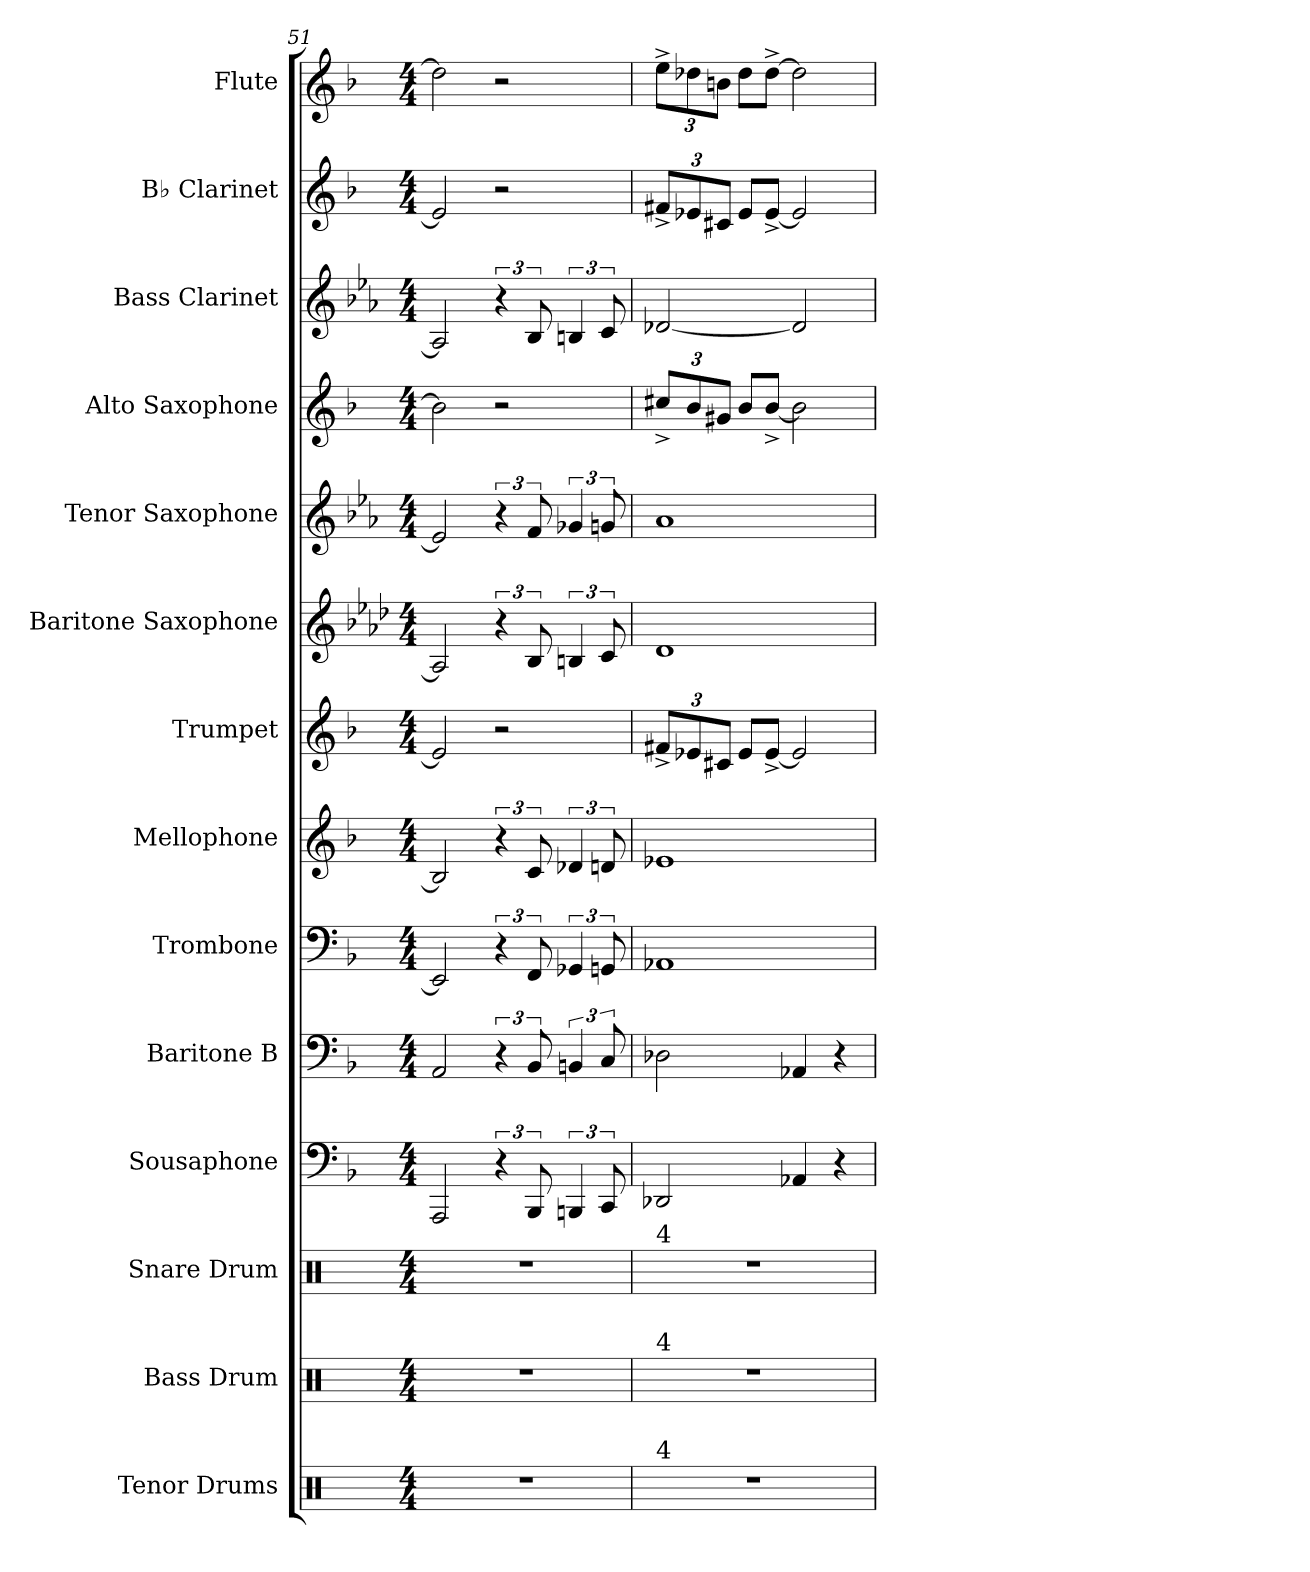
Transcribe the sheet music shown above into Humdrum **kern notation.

**kern	**kern	**kern	**kern	**kern	**kern	**kern	**kern	**kern	**kern	**kern	**kern	**kern	**kern
*part14	*part13	*part12	*part11	*part10	*part9	*part8	*part7	*part6	*part5	*part4	*part3	*part2	*part1
*staff14	*staff13	*staff12	*staff11	*staff10	*staff9	*staff8	*staff7	*staff6	*staff5	*staff4	*staff3	*staff2	*staff1
*I"Tenor Drums	*I"Bass Drum	*I"Snare Drum	*I"Sousaphone	*I"Baritone B	*I"Trombone	*I"Mellophone	*I"Trumpet	*I"Baritone Saxophone	*I"Tenor Saxophone	*I"Alto Saxophone	*I"Bass Clarinet	*I"B♭ Clarinet	*I"Flute
*I'TD	*I'B. Dr.	*I'SD	*I'Sou	*I'Bar B	*I'Tbn	*I'Mel	*I'Tpt	*I'B Sax	*I'T Sax	*I'A Sax	*I'B Cl	*I'Cl	*I'F
*clefX	*clefX	*clefX	*clefF4	*clefF4	*clefF4	*clefG2	*clefG2	*clefG2	*clefG2	*clefG2	*clefG2	*clefG2	*clefG2
*	*	*	*	*	*	*ITrd4c7	*ITrd1c2	*ITrd12c21	*ITrd8c14	*ITrd5c9	*ITrd8c14	*ITrd1c2	*
*k[]	*k[]	*k[]	*k[b-]	*k[b-]	*k[b-]	*k[b-e-]	*k[b-e-a-]	*k[b-e-a-d-]	*k[b-e-a-]	*k[b-e-a-d-]	*k[b-e-a-]	*k[b-e-a-]	*k[b-]
*M4/4	*M4/4	*M4/4	*M4/4	*M4/4	*M4/4	*M4/4	*M4/4	*M4/4	*M4/4	*M4/4	*M4/4	*M4/4	*M4/4
=51	=51	=51	=51	=51	=51	=51	=51	=51	=51	=51	=51	=51	=51
1r	1r	1r	2AAA/	2AA/	2EE/]	2E/]	2d-/]	2AA/]	2E/]	2d-\]	2AA/]	2d-/]	2dd-\]
.	.	.	6r	6r	6r	6r	2r	6r	6r	2r	6r	2r	2r
.	.	.	12BBB-/	12BB-/	12FF/	12F/	.	12BB-/	12F/	.	12BB-/	.	.
.	.	.	6BBBn/	6BBn/	6GG-X/	6G-X/	.	6BBn/	6G-X/	.	6BBn/	.	.
.	.	.	12CC/	12C/	12GGn/	12Gn/	.	12C/	12Gn/	.	12C/	.	.
=52	=52	=52	=52	=52	=52	=52	=52	=52	=52	=52	=52	=52	=52
*	*	*	*	*	*	*	*Xbrackettup	*	*	*Xbrackettup	*	*Xbrackettup	*Xbrackettup
!	!	!LO:TX:a:t=4	!	!	!	!	!	!	!	!	!	!	!
!	!LO:TX:a:t=4	!	!	!	!	!	!	!	!	!	!	!	!
!LO:TX:a:t=4	!	!	!	!	!	!	!	!	!	!	!	!	!
1r	1r	1r	2DD-X/	2D-X\	1AA-X	1A-X	12en^/L	1D-	1A-	12en^/L	[2D-X/	12en^/L	12ee^\L
.	.	.	.	.	.	.	12d-X/	.	.	12d-/	.	12d-X/	12dd-X\
.	.	.	.	.	.	.	12Bn/J	.	.	12Bn/J	.	12Bn/J	12bn\J
.	.	.	.	.	.	.	8d-/L	.	.	8d-/L	.	8d-/L	8dd-\L
.	.	.	.	.	.	.	[8d-^/J	.	.	[8d-^/J	.	[8d-^/J	[8dd-^\J
.	.	.	4AA-X/	4AA-X/	.	.	2d-/]	.	.	2d-\]	2D-/]	2d-/]	2dd-\]
.	.	.	4r	4r	.	.	.	.	.	.	.	.	.
=	=	=	=	=	=	=	=	=	=	=	=	=	=
*-	*-	*-	*-	*-	*-	*-	*-	*-	*-	*-	*-	*-	*-
